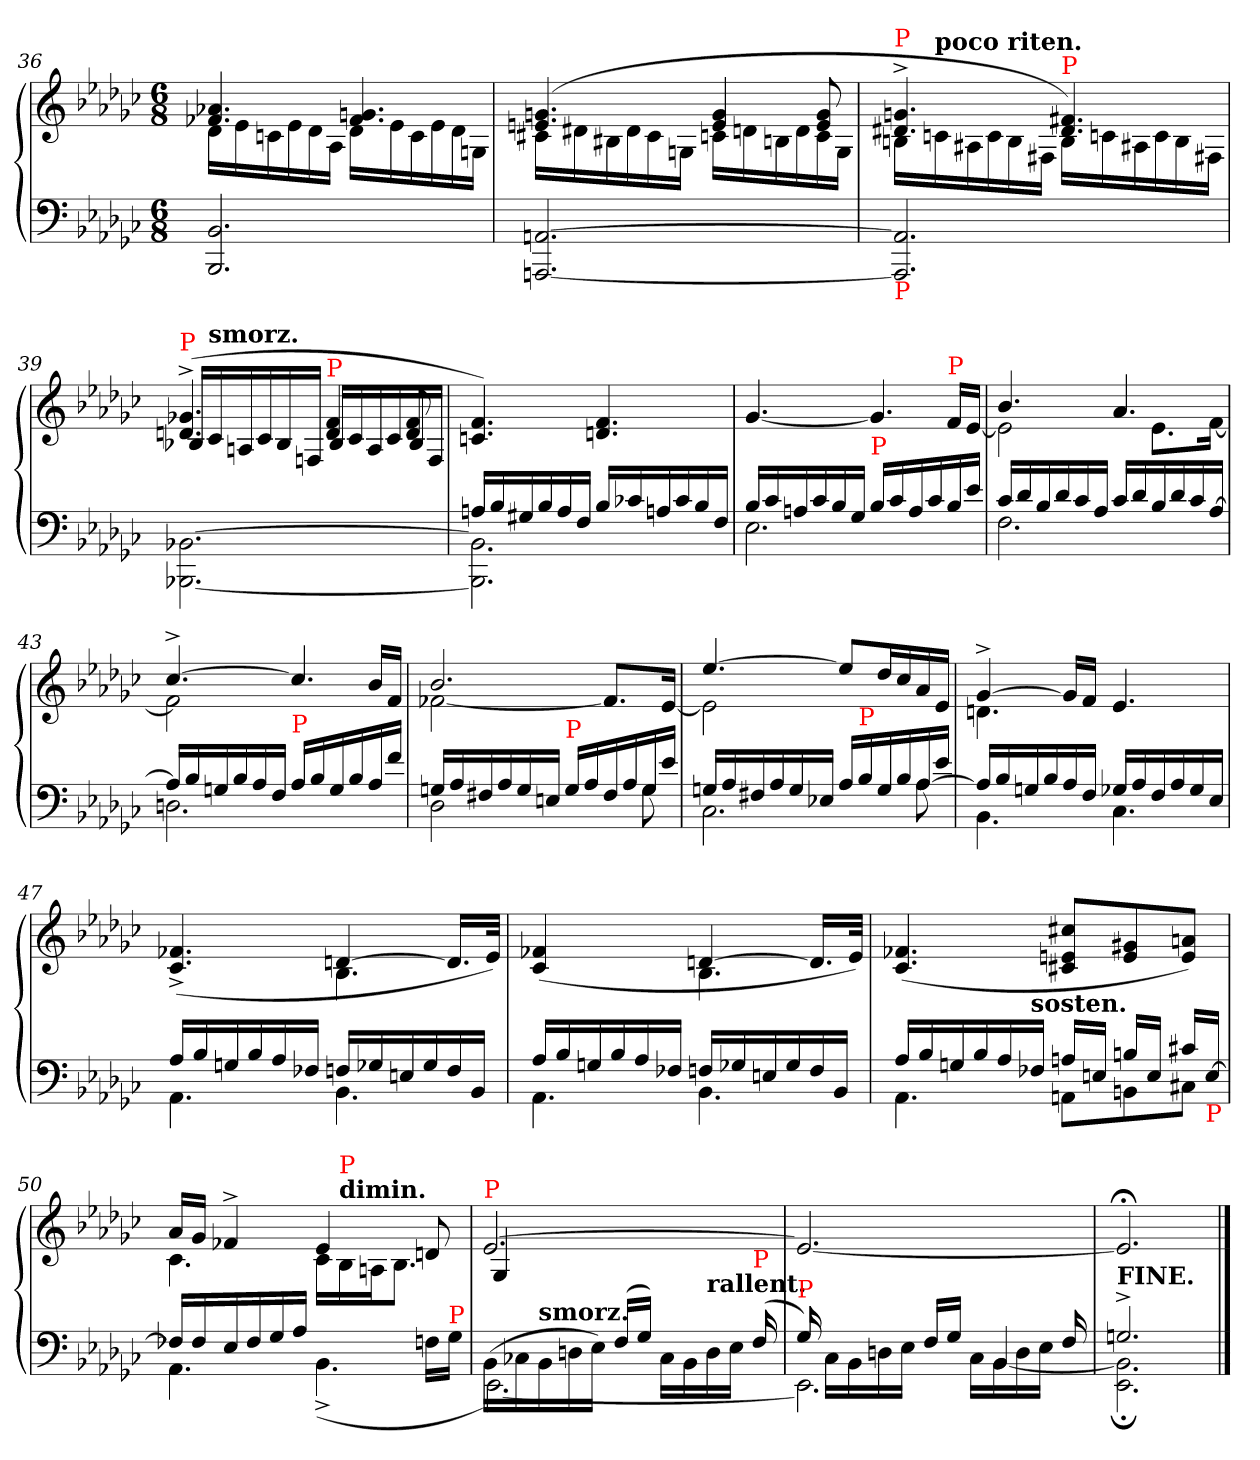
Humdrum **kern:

**kern	**kern
*part1	*part1
*staff2	*staff1
*clefF4	*clefG2
*k[b-e-a-d-g-c-]	*k[b-e-a-d-g-c-]
*M6/8	*M6/8
=36	=36
*	*^
2.BB- 2.BBB-	4.a-X 4.f-X	16d-LL
.	.	16e-
.	.	16cn
.	.	16e-
.	.	16d-
.	.	16A-JJ
.	4.gn 4.f-	16d-LL
.	.	16e-
.	.	16c
.	.	16e-
.	.	16d-
.	.	16GnJJ
=37	=37	=37
[2.AAn [2.AAAn	(>4.gn 4.en	16c#XLL
.	.	16d#X
.	.	16B#X
.	.	16d#
.	.	16c#
.	.	16GnJJ
.	4g 4e	16cnLL
.	.	16dn
.	.	16Bn
.	.	16d
.	8g 8e	16c
.	.	16GJJ
=38	=38	=38
!	!LO:TX:a:color=red:t=P	!
!LO:TX:b:color=red:t=P	!	!
2.AAn] 2.AAAn]	4.gn^ 4.d#X^	16Bn\LL
!	!	!LO:TX:a:B:t=poco riten.
.	.	16cn
.	.	16A#X
.	.	16c
.	.	16B
.	.	16F#XJJ
!	!LO:TX:a:color=red:t=P	!
.	4.f#X 4.d#)	16B\LL
.	.	16cn
.	.	16A#X
.	.	16c
.	.	16B
.	.	16F#XJJ
=39	=39	=39
!	!LO:TX:a:color=red:t=P	!
[2.BB-X\ [2.BBB-X\	(>4.g-X^> 4.dn^>	16B-X\LL
!	!	!LO:TX:a:B:t=smorz.
.	.	16c-
.	.	16An
.	.	16c-
.	.	16B-
.	.	16Fn/JJ
!	!LO:TX:a:color=red:t=P	!
.	4f 4d	16B-\LL
.	.	16c-
.	.	16A
.	.	16c-
.	8f 8d	16B-
.	.	16F/JJ
*	*v	*v
=40	=40
*^	*
16AnLL	2.BB-] 2.BBB-]	4.f 4.cn)
16B-	.	.
16G#X	.	.
16B-	.	.
16A	.	.
16FJJ	.	.
16B-LL	.	4.f 4.dn
16c-X	.	.
16An	.	.
16c-	.	.
16B-	.	.
16FJJ	.	.
=41	=41	=41
16B-LL	2.E-	[4.g-
16c-	.	.
16An	.	.
16c-	.	.
16B-	.	.
16G-JJ	.	.
!LO:TX:a:color=red:t=P	!	!
!	!	!LO:N:vis=4.
16B-/LL	.	4g-]
16c-	.	.
16A	.	.
16c-	.	.
!	!	!LO:TX:a:color=red:t=P
16B-	.	16fLL
16e-\JJ	.	[16e-/JJ
=42	=42	=42
*	*	*^
16c-LL	2.F	4.b-	2e-]
16d-	.	.	.
16B-	.	.	.
16d-	.	.	.
16c-	.	.	.
16A-JJ	.	.	.
16c-LL	.	4.a-	.
16d-	.	.	.
16B-	.	.	8.e-\L
16d-	.	.	.
16c-	.	.	.
[16A-JJ	.	.	[16fJk
=43	=43	=43	=43
16A-LL]	2.Dn	[4.cc-^>	2f]
16B-	.	.	.
16Gn	.	.	.
16B-	.	.	.
16A-	.	.	.
16FJJ	.	.	.
!LO:TX:a:color=red:t=P	!	!	!
16A-/LL	.	4.cc-]	.
16B-	.	.	.
16G	.	.	8ryy
16B-	.	.	.
16A-	.	.	16b-/LL
16f\JJ	.	.	16fJJ
=44	=44	=44	=44
16GnLL	2D-	2.b-	[2f-X
16A-	.	.	.
16F#X	.	.	.
16A-	.	.	.
16G	.	.	.
16EnJJ	.	.	.
!LO:TX:a:color=red:t=P	!	!	!
16G/LL	.	.	.
16A-	.	.	.
16F#	8ryy	.	8.f-/L]
16A-	.	.	.
16G	8G\	.	.
16e-\JJ	.	.	[16e-Jk
=45	=45	=45	=45
*	*^	*	*
16GnLL	2.C-	4.ryy	[4.ee-	2e-]
16A-	.	.	.	.
16F#X	.	.	.	.
16A-	.	.	.	.
16G	.	.	.	.
16E-XJJ	.	.	.	.
16A-/LL	.	4ryy	8ee-L]	.
!LO:TX:a:color=red:t=P	!	!	!	!
16B-	.	.	.	.
16G	.	.	16dd-L	4ryy
16B-	.	.	16cc-	.
16A-	.	[8A-\	16a-	.
16e-\JJ	.	.	16e-JJ	.
*	*v	*v	*	*
=46	=46	=46	=46
16A-LL]	4.BB-	[4g-^>	4.dn
16B-	.	.	.
16Gn	.	.	.
16B-	.	.	.
16A-	.	16g-LL]	.
16FJJ	.	16fJJ	.
16G-XLL	4.C-	4.e-	4.ryy
16A-	.	.	.
16F	.	.	.
16A-	.	.	.
16G-	.	.	.
16E-JJ	.	.	.
=47	=47	=47	=47
16A-LL	4.AA-	(>4.f-X^> 4.c-^>	4.ryy
16B-	.	.	.
16Gn	.	.	.
16B-	.	.	.
16A-	.	.	.
16F-XJJ	.	.	.
16FnLL	4.BB-	[4dn	4.B-
16G-X	.	.	.
16En	.	.	.
16G-	.	.	.
16F	.	16.dLL]	.
16BB-JJ	.	.	.
.	.	32e-JJk)	.
=48	=48	=48	=48
16A-LL	4.AA-	(>4f-X 4c-	4.ryy
16B-	.	.	.
16Gn	.	.	.
16B-	.	.	.
16A-	.	8ryy	.
16F-XJJ	.	.	.
16FnLL	4.BB-	[4dn	4.B-
16G-X	.	.	.
16En	.	.	.
16G-	.	.	.
16F	.	16.dLL]	.
16BB-JJ	.	.	.
.	.	32e-JJk)	.
*	*	*v	*v
=49	=49	=49
16A-LL	4.AA-	(>4.f-X 4.c-
16B-	.	.
16Gn	.	.
16B-	.	.
16A-	.	.
!LO:TX:a:B:t=sosten.	!	!
16F-XJJ	.	.
16AnLL	8AAnL	8cc#X 8en 8c#XL
16EnJJ	.	.
16BnLL	8BBn	8g#X 8e
16EJJ	.	.
16c#XLL	8C#XJ	8an 8eJ)
!LO:TX:b:color=red:t=P	!	!
[16EJJ	.	.
=50	=50	=50
*	*	*^
16F-XLL]	4.AA-	16a-LL	4.c-
16F-	.	16g-JJ	.
16E-	.	4f-X^>	.
16F-	.	.	.
16G-	.	.	.
16A-JJ	.	.	.
4ryy	(4.BB-^>	4e-	16c-LL
!	!	!	!LO:TX:a:B:t=dimin.
!	!	!	!LO:TX:a:color=red:t=P
.	.	.	16B-
.	.	.	16AnJ
.	.	.	8.B-J
16Fn\LL	.	8dn	.
!LO:TX:a:color=red:t=P	!	!	!
16G-JJ	.	.	.
=51	=51	=51	=51
!	!	!LO:TX:a:color=red:t=P	!
(>16BB-\LL	[2.EE-\)	[2.e-	4G-/
16C-X	.	.	.
!LO:TX:a:B:t=smorz.	!	!	!
16BB-	.	.	.
16Dn	.	.	.
16E-JJ)	.	.	2ryy
(<16FLL	.	.	.
16G-JJ)	.	.	.
16C-\LL	.	.	.
16BB-	.	.	.
!LO:TX:a:B:t=rallent.	!	!	!
16D	.	.	.
16E-JJ	.	.	.
!LO:TX:a:color=red:t=P	!	!	!
(<16F	.	.	.
*	*	*v	*v
=52	=52	=52
!LO:TX:a:color=red:t=P	!	!
!	!LO:N:vis=2.	!
16G-)	2EE-]	2.e-_
16C-\LL	.	.
16BB-	.	.
16Dn	.	.
16E-JJ	.	.
16FLL	.	.
16G-JJ	.	.
16C-\LL	.	.
16BB-	[4BB-/	.
16D	.	.
16E-JJ	.	.
16F	.	.
=53	=53	=53
!LO:TX:a:B:t=FINE.	!	!
2.Gn^>	2.BB-]; 2.EE-;	2.e-;<]
*v	*v	*
==	==
*-	*-
